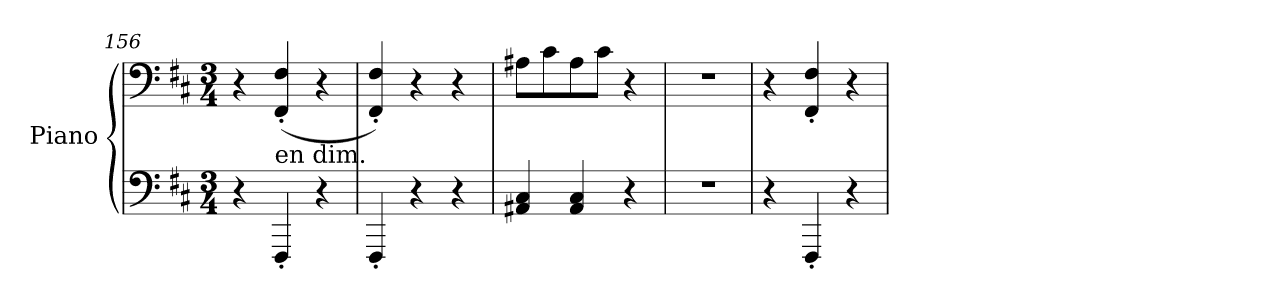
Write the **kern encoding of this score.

**kern	**kern
*part1	*part1
*staff2	*staff1
*I"Piano	*
*I'Pno	*
*clefF4	*clefF4
*k[f#c#]	*k[f#c#]
*D:	*D:
*M3/4	*M3/4
=156	=156
4r	4r
!LO:TX:a:t=en dim.	!
4FFF#'/	(4FF#/' 4F#/'
4r	4r
=157	=157
4FFF#'/	4FF#/' 4F#/')
4r	4r
4r	4r
=158	=158
4AA#X/ 4C#/	8A#X\L
.	8c#\
4AA#/ 4C#/	8A#\
.	8c#\J
4r	4r
!!LO:PB:g=z
=159	=159
2.r	2.r
!!LO:PB:g=z
=160	=160
4r	4r
4FFF#'/	4FF#/' 4F#/'
4r	4r
=	=
*-	*-
